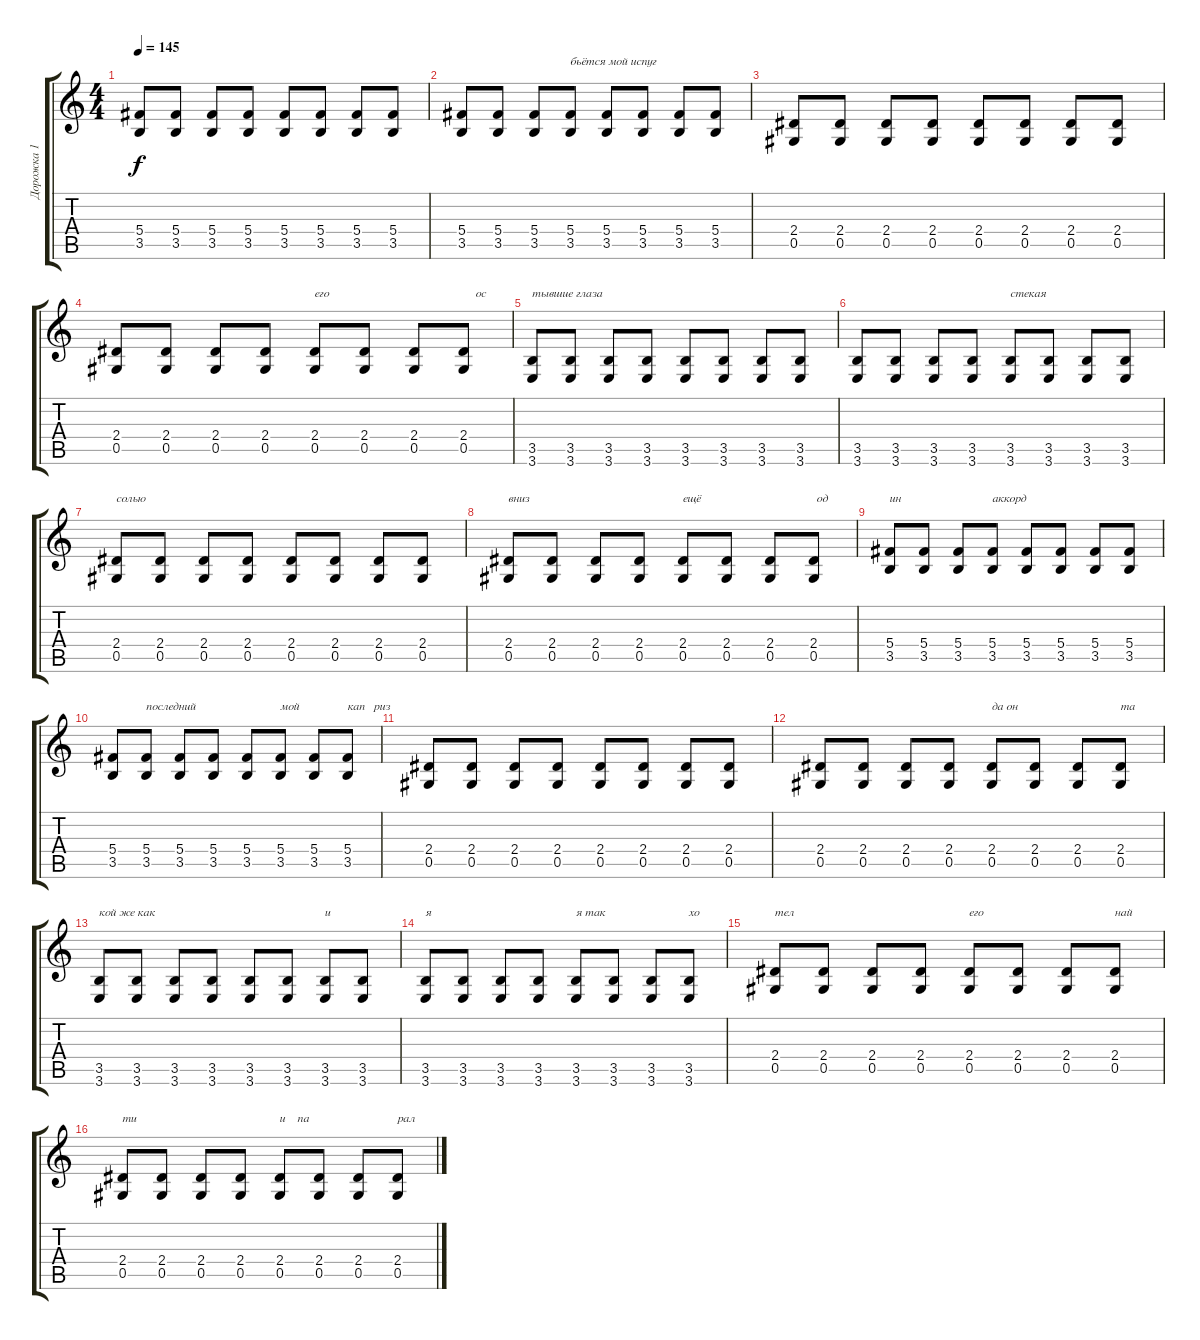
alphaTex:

\track ("Дорожка 1" "Дорожка 1") {instrument acousticguitarsteel}
\staff {score tabs}
\tuning (Eb4 Bb3 Gb3 Db3 Ab2 Db2) {hide}
\ts (4 4)
\tempo 145
\clef g2
\ks c
(5.4 3.5).8{dy f} (5.4 3.5).8 (5.4 3.5).8 (5.4 3.5).8 (5.4 3.5).8 (5.4 3.5).8 (5.4 3.5).8 (5.4 3.5).8 |
(5.4 3.5).8 (5.4 3.5).8 (5.4 3.5).8 (5.4 3.5).8{txt "бьётся мой испуг"} (5.4 3.5).8 (5.4 3.5).8 (5.4 3.5).8 (5.4 3.5).8 |
(2.4 0.5).8 (2.4 0.5).8 (2.4 0.5).8 (2.4 0.5).8 (2.4 0.5).8 (2.4 0.5).8 (2.4 0.5).8 (2.4 0.5).8 |
(2.4 0.5).8 (2.4 0.5).8 (2.4 0.5).8 (2.4 0.5).8 (2.4 0.5).8{txt "его"} (2.4 0.5).8 (2.4 0.5).8 (2.4 0.5).8{txt "    ос"} |
(3.5 3.6).8{txt "тывшие глаза"} (3.5 3.6).8 (3.5 3.6).8 (3.5 3.6).8 (3.5 3.6).8 (3.5 3.6).8 (3.5 3.6).8 (3.5 3.6).8 |
(3.5 3.6).8 (3.5 3.6).8 (3.5 3.6).8 (3.5 3.6).8 (3.5 3.6).8{txt "стекая"} (3.5 3.6).8 (3.5 3.6).8 (3.5 3.6).8 |
(2.4 0.5).8{txt "солью"} (2.4 0.5).8 (2.4 0.5).8 (2.4 0.5).8 (2.4 0.5).8 (2.4 0.5).8 (2.4 0.5).8 (2.4 0.5).8 |
(2.4 0.5).8{txt "вниз"} (2.4 0.5).8 (2.4 0.5).8 (2.4 0.5).8 (2.4 0.5).8{txt "ещё"} (2.4 0.5).8 (2.4 0.5).8 (2.4 0.5).8{txt " од"} |
(5.4 3.5).8{txt "ин"} (5.4 3.5).8 (5.4 3.5).8 (5.4 3.5).8{txt "аккорд"} (5.4 3.5).8 (5.4 3.5).8 (5.4 3.5).8 (5.4 3.5).8 |
(5.4 3.5).8 (5.4 3.5).8{txt "последний"} (5.4 3.5).8 (5.4 3.5).8 (5.4 3.5).8 (5.4 3.5).8{txt "мой"} (5.4 3.5).8 (5.4 3.5).8{txt "кап   риз"} |
(2.4 0.5).8 (2.4 0.5).8 (2.4 0.5).8 (2.4 0.5).8 (2.4 0.5).8 (2.4 0.5).8 (2.4 0.5).8 (2.4 0.5).8 |
(2.4 0.5).8 (2.4 0.5).8 (2.4 0.5).8 (2.4 0.5).8 (2.4 0.5).8{txt "да он"} (2.4 0.5).8 (2.4 0.5).8 (2.4 0.5).8{txt "та"} |
(3.5 3.6).8{txt "кой же как "} (3.5 3.6).8 (3.5 3.6).8 (3.5 3.6).8 (3.5 3.6).8 (3.5 3.6).8 (3.5 3.6).8{txt "и"} (3.5 3.6).8 |
(3.5 3.6).8{txt "я"} (3.5 3.6).8 (3.5 3.6).8 (3.5 3.6).8 (3.5 3.6).8{txt "я так"} (3.5 3.6).8 (3.5 3.6).8 (3.5 3.6).8{txt "хо"} |
(2.4 0.5).8{txt "тел"} (2.4 0.5).8 (2.4 0.5).8 (2.4 0.5).8 (2.4 0.5).8{txt "его"} (2.4 0.5).8 (2.4 0.5).8 (2.4 0.5).8{txt "най"} |
(2.4 0.5).8{txt "ти"} (2.4 0.5).8 (2.4 0.5).8 (2.4 0.5).8 (2.4 0.5).8{txt "и    па"} (2.4 0.5).8 (2.4 0.5).8 (2.4 0.5).8{txt "рал"}
